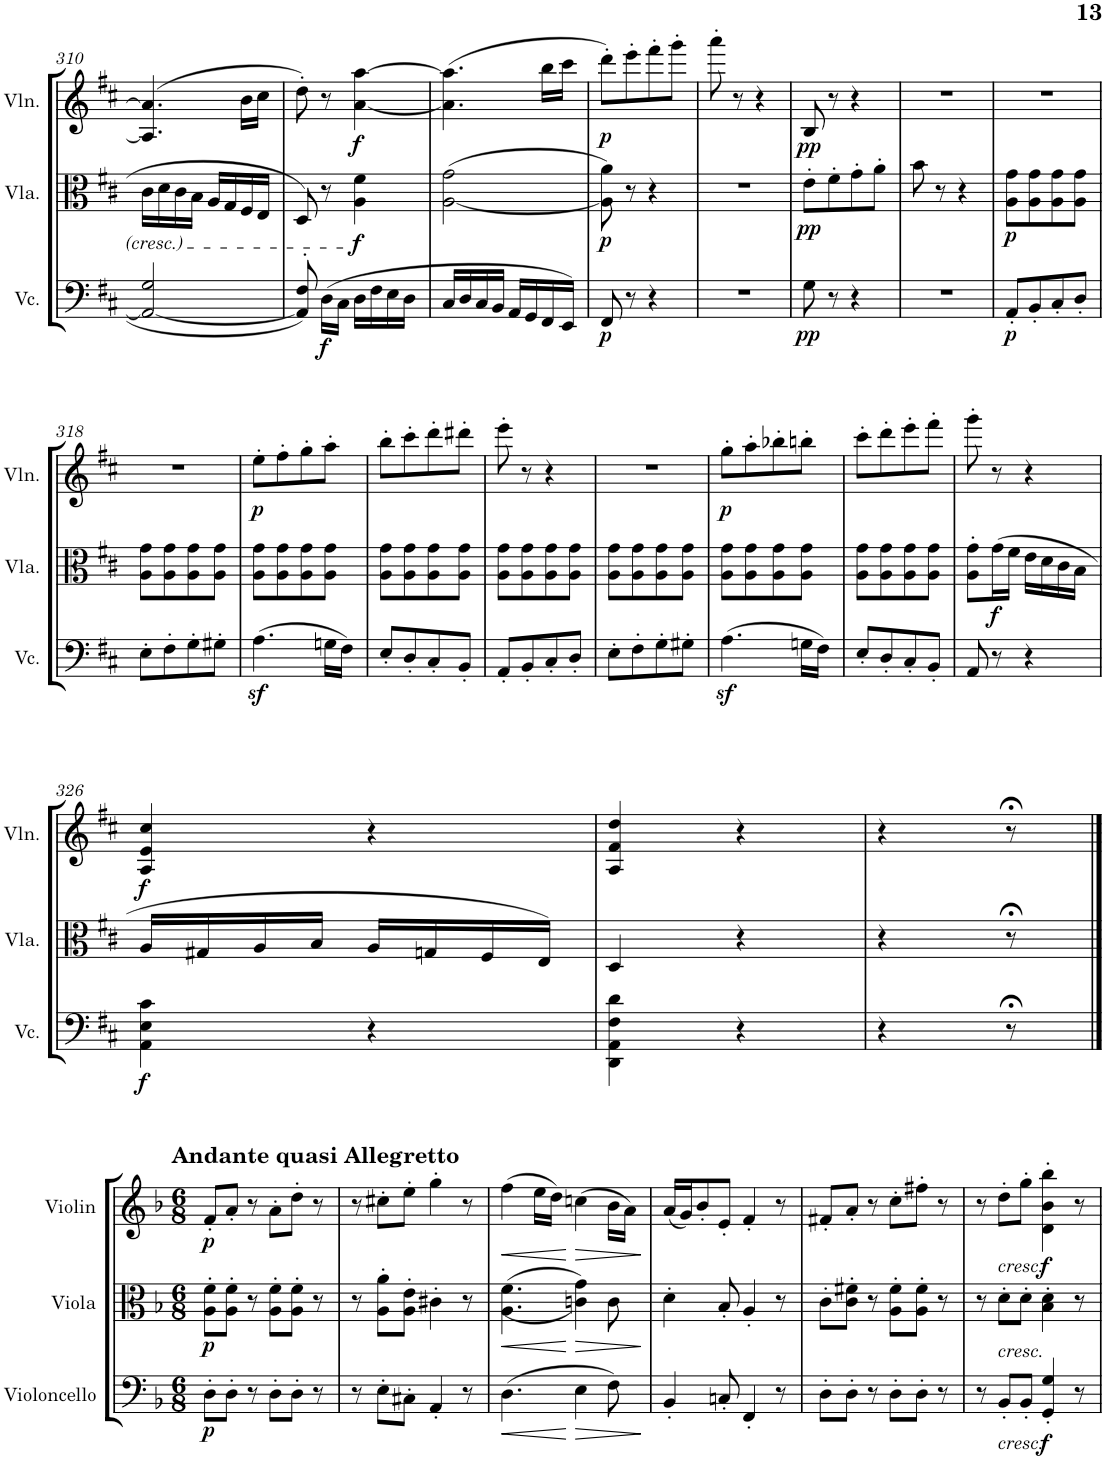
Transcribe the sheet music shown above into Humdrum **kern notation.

**kern	**dynam	**kern	**dynam	**kern	**dynam
*part3	*part3	*part2	*part2	*part1	*part1
*staff3	*staff3	*staff2	*staff2	*staff1	*staff1
*I"Violoncello	*	*I"Viola	*	*I"Violin	*
*I'Vc.	*	*I'Vla.	*	*I'Vln.	*
!!LO:PB:g=z
*clefF4	*	*clefC3	*	*clefG2	*
*k[f#c#]	*	*k[f#c#]	*	*k[f#c#]	*
*M2/4	*	*M2/4	*	*M2/4	*
=310	=310	=310	=310	=310	=310
2AA/_ 2G/	.	16c#\LL	.	(4.A/] 4.a/]	.
.	.	16d\	.	.	.
.	.	16c#\	.	.	.
.	.	16B\JJ	.	.	.
.	.	16A/LL	.	.	.
.	.	16G/	.	.	.
.	.	16F#/	.	16b\LL	.
.	.	16E/JJ	.	16cc#\JJ	.
=311	=311	=311	=311	=311	=311
8AA/]'> 8F#/'>	.	8D/	.	8dd'\)	.
!	!LO:DY:b	!	!	!	!
(16D\LL	f	8r	.	8r	.
16C#\JJ	.	.	.	.	.
!	!	!	!LO:DY:b	!	!LO:DY:b
16D\LL	.	4A\ 4f#\	f	[4a\ [4aa\	f
16F#\	.	.	.	.	.
16E\	.	.	.	.	.
16D\JJ	.	.	.	.	.
=312	=312	=312	=312	=312	=312
16C#/LL	.	([2A\ 2g\	.	(4.a\] 4.aa\]	.
16D/	.	.	.	.	.
16C#/	.	.	.	.	.
16BB/JJ	.	.	.	.	.
16AA/LL	.	.	.	.	.
16GG/	.	.	.	.	.
16FF#/	.	.	.	16bb\LL	.
16EE/JJ)	.	.	.	16ccc#\JJ	.
=313	=313	=313	=313	=313	=313
!	!LO:DY:b	!	!LO:DY:b	!	!LO:DY:b
8FF#/	p	8A\] 8a\)	p	8ddd'\L)	p
8r	.	8r	.	8eee'\	.
4r	.	4r	.	8fff#'\	.
.	.	.	.	8ggg'\J	.
=314	=314	=314	=314	=314	=314
2r	.	2r	.	8aaa'\	.
.	.	.	.	8r	.
.	.	.	.	4r	.
=315	=315	=315	=315	=315	=315
!	!LO:DY:b	!	!LO:DY:b	!	!LO:DY:b
8G\	pp	8e'\L	pp	8B/	pp
8r	.	8f#'\	.	8r	.
4r	.	8g'\	.	4r	.
.	.	8a'\J	.	.	.
=316	=316	=316	=316	=316	=316
2r	.	8b\	.	2r	.
.	.	8r	.	.	.
.	.	4r	.	.	.
=317	=317	=317	=317	=317	=317
!	!LO:DY:b	!	!LO:DY:b	!	!
8AA'/L	p	8A\ 8g\L	p	2r	.
8BB'/	.	8A\ 8g\	.	.	.
8C#'/	.	8A\ 8g\	.	.	.
8D'/J	.	8A\ 8g\J	.	.	.
!!LO:LB:g=z
=318	=318	=318	=318	=318	=318
8E'\L	.	8A\ 8g\L	.	2r	.
8F#'\	.	8A\ 8g\	.	.	.
8G'\	.	8A\ 8g\	.	.	.
8G#X'\J	.	8A\ 8g\J	.	.	.
=319	=319	=319	=319	=319	=319
!	!	!	!	!	!LO:DY:b
(4.Az<\	.	8A\ 8g\L	.	8ee'\L	p
.	.	8A\ 8g\	.	8ff#'\	.
.	.	8A\ 8g\	.	8gg'\	.
16Gn\LL	.	8A\ 8g\J	.	8aa'\J	.
16F#\JJ)	.	.	.	.	.
=320	=320	=320	=320	=320	=320
8E'/L	.	8A\ 8g\L	.	8bb'\L	.
8D'/	.	8A\ 8g\	.	8ccc#'\	.
8C#'/	.	8A\ 8g\	.	8ddd'\	.
8BB'/J	.	8A\ 8g\J	.	8ddd#X'\J	.
=321	=321	=321	=321	=321	=321
8AA'/L	.	8A\ 8g\L	.	8eee'\	.
8BB'/	.	8A\ 8g\	.	8r	.
8C#'/	.	8A\ 8g\	.	4r	.
8D'/J	.	8A\ 8g\J	.	.	.
=322	=322	=322	=322	=322	=322
8E'\L	.	8A\ 8g\L	.	2r	.
8F#'\	.	8A\ 8g\	.	.	.
8G'\	.	8A\ 8g\	.	.	.
8G#X'\J	.	8A\ 8g\J	.	.	.
=323	=323	=323	=323	=323	=323
!	!	!	!	!	!LO:DY:b
(4.Az<\	.	8A\ 8g\L	.	8gg'\L	p
.	.	8A\ 8g\	.	8aa'\	.
.	.	8A\ 8g\	.	8bb-X'\	.
16Gn\LL	.	8A\ 8g\J	.	8bbn'\J	.
16F#\JJ)	.	.	.	.	.
=324	=324	=324	=324	=324	=324
8E'/L	.	8A\ 8g\L	.	8ccc#'\L	.
8D'/	.	8A\ 8g\	.	8ddd'\	.
8C#'/	.	8A\ 8g\	.	8eee'\	.
8BB'/J	.	8A\ 8g\J	.	8fff#'\J	.
=325	=325	=325	=325	=325	=325
8AA/	.	8A\' 8g\'L	.	8ggg'\	.
!	!	!	!LO:DY:b	!	!
8r	.	(16g\L	f	8r	.
.	.	16f#\JJ	.	.	.
4r	.	16e\LL	.	4r	.
.	.	16d\	.	.	.
.	.	16c#\	.	.	.
.	.	16B\JJ	.	.	.
!!LO:LB:g=z
=326	=326	=326	=326	=326	=326
!	!LO:DY:b	!	!	!	!LO:DY:b
4AA\ 4E\ 4c#\	f	16A/LL	.	4A/ 4e/ 4cc#/	f
.	.	16G#X/	.	.	.
.	.	16A/	.	.	.
.	.	16B/JJ	.	.	.
4r	.	16A/LL	.	4r	.
.	.	16Gn/	.	.	.
.	.	16F#/	.	.	.
.	.	16E/JJ)	.	.	.
=327	=327	=327	=327	=327	=327
4DD\ 4AA\ 4F#\ 4d\	.	4D/	.	4A/ 4f#/ 4dd/	.
4r	.	4r	.	4r	.
=328	=328	=328	=328	=328	=328
4r	.	4r	.	4r	.
8r;<	.	8r;<	.	8r;<	.
!!LO:LB:g=z
==1	==1	==1	==1	==1	==1
*k[b-]	*	*k[b-]	*	*k[b-]	*
*M6/8	*	*M6/8	*	*M6/8	*
!	!	!	!	!LO:TX:a:B:t=Andante quasi Allegretto	!
!	!LO:DY:b	!	!LO:DY:b	!	!LO:DY:b
8D'\L	p	8A\' 8f\'L	p	8f'/L	p
8D'\J	.	8A\' 8f\'J	.	8a'/J	.
8r	.	8r	.	8r	.
8D'\L	.	8A\' 8f\'L	.	8a'\L	.
8D'\J	.	8A\' 8f\'J	.	8dd'\J	.
8r	.	8r	.	8r	.
=2	=2	=2	=2	=2	=2
8r	.	8r	.	8r	.
8E'\L	.	8A\' 8a\'L	.	8cc#X'\L	.
8C#X'\J	.	8A\' 8e\'J	.	8ee'\J	.
4AA'/	.	4c#X'\	.	4gg'\	.
8r	.	8r	.	8r	.
=3	=3	=3	=3	=3	=3
!	!LO:HP:b	!	!LO:HP:b	!	!LO:HP:b
(4.D\	<	(<(4.A\ 4.f\	<	(4ff\	<
.	.	.	.	16ee\LL	.
.	.	.	.	16dd\JJ)	.
!	!LO:HP:n=1:b	!	!LO:HP:n=1:b	!	!LO:HP:n=1:b
4E\	[ >	4cn\ 4g\))	[ >	(4ccn\	[ >
8F\)	.	8c\	.	16b-\LL	.
.	.	.	.	16a\JJ)	.
.	]	.	]	.	]
=4	=4	=4	=4	=4	=4
4BB-'/	.	4d'\	.	(16a/LL	.
.	.	.	.	16g/J)	.
.	.	.	.	8b-'/	.
8Cn'/	.	8B-'/	.	8e'/J	.
4FF'/	.	4A'/	.	4f'/	.
8r	.	8r	.	8r	.
=5	=5	=5	=5	=5	=5
8D'\L	.	8c'\L	.	8f#X'/L	.
8D'\J	.	8c\' 8f#X\'J	.	8a'/J	.
8r	.	8r	.	8r	.
8D'\L	.	8A\' 8f#\'L	.	8cc'\L	.
8D'\J	.	8A\' 8f#\'J	.	8ff#X'\J	.
8r	.	8r	.	8r	.
=6	=6	=6	=6	=6	=6
8r	.	8r	.	8r	.
!	!	!	!	!LO:TX:b:i:t=cresc.	!
!	!	!LO:TX:b:i:t=cresc.	!	!	!
!LO:TX:b:i:t=cresc.	!	!	!	!	!
8BB-'/L	.	8d'\L	.	8dd'\L	.
8BB-'/J	.	8d'\J	.	8gg'\J	.
!	!LO:DY:b	!	!	!	!LO:DY:b
4GG/' 4G/'	f	4B-\' 4d\'	.	4d\' 4b-\' 4bb-\'	f
8r	.	8r	.	8r	.
=	=	=	=	=	=
*-	*-	*-	*-	*-	*-
